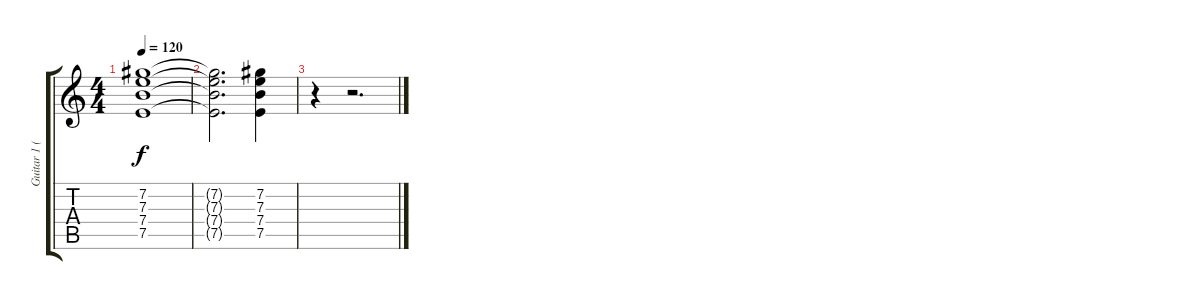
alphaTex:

\track ("Guitar 1 (Jack White) Open A Tuning" "Guitar 1 (") {instrument overdrivenguitar}
\staff {score tabs}
\tuning (E4 Db4 A3 E3 A2 E2) {hide}
\ts (4 4)
\tempo 120
\clef g2
\ks c
(7.2 7.3 7.4 7.5).1{dy f} |
(7.2{t} 7.3{t} 7.4{t} 7.5{t}).2{d} (7.2 7.3 7.4 7.5).4 |
r.4 r.2{d}
